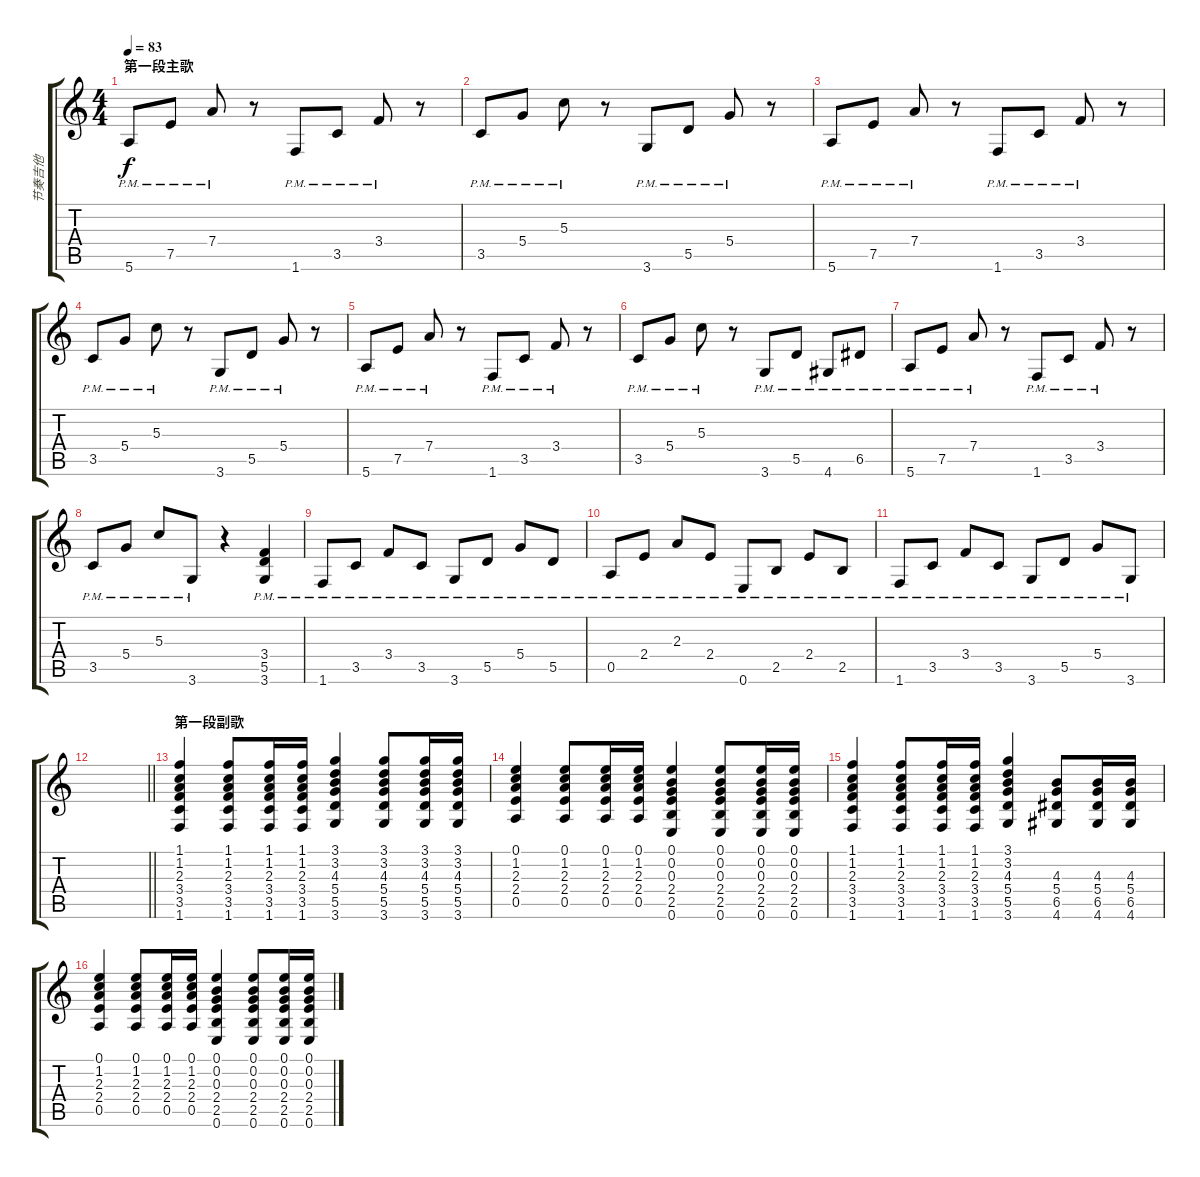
\track ("节奏吉他" "节奏吉他") {mute instrument electricguitarmuted}
\staff {score tabs}
\tuning (E4 B3 G3 D3 A2 E2) {hide}
\ts (4 4)
\section ("" "第一段主歌")
\tempo 83
\clef g2
\ks c
5.6{pm}.8{dy f} 7.5{pm}.8 7.4{pm}.8 r.8 1.6{pm}.8 3.5{pm}.8 3.4{pm}.8 r.8 |
3.5{pm}.8 5.4{pm}.8 5.3{pm}.8 r.8 3.6{pm}.8 5.5{pm}.8 5.4{pm}.8 r.8 |
5.6{pm}.8 7.5{pm}.8 7.4{pm}.8 r.8 1.6{pm}.8 3.5{pm}.8 3.4{pm}.8 r.8 |
3.5{pm}.8 5.4{pm}.8 5.3{pm}.8 r.8 3.6{pm}.8 5.5{pm}.8 5.4{pm}.8 r.8 |
5.6{pm}.8 7.5{pm}.8 7.4{pm}.8 r.8 1.6{pm}.8 3.5{pm}.8 3.4{pm}.8 r.8 |
3.5{pm}.8 5.4{pm}.8 5.3{pm}.8 r.8 3.6{pm}.8 5.5{pm}.8 4.6{pm}.8 6.5{pm}.8 |
5.6{pm}.8 7.5{pm}.8 7.4{pm}.8 r.8 1.6{pm}.8 3.5{pm}.8 3.4{pm}.8 r.8 |
3.5{pm}.8 5.4{pm}.8 5.3{pm}.8 3.6{pm}.8 r.4 (3.4{pm} 5.5{pm} 3.6{pm}).4 |
1.6{pm}.8 3.5{pm}.8 3.4{pm}.8 3.5{pm}.8 3.6{pm}.8 5.5{pm}.8 5.4{pm}.8 5.5{pm}.8 |
0.5{pm}.8 2.4{pm}.8 2.3{pm}.8 2.4{pm}.8 0.6{pm}.8 2.5{pm}.8 2.4{pm}.8 2.5{pm}.8 |
1.6{pm}.8 3.5{pm}.8 3.4{pm}.8 3.5{pm}.8 3.6{pm}.8 5.5{pm}.8 5.4{pm}.8 3.6{pm}.8 |
\barLineRight lightlight
|
\section ("" "第一段副歌")
(1.1 1.2 2.3 3.4 3.5 1.6).4 (1.1 1.2 2.3 3.4 3.5 1.6).8 (1.1 1.2 2.3 3.4 3.5 1.6).16 (1.1 1.2 2.3 3.4 3.5 1.6).16 (3.1 3.2 4.3 5.4 5.5 3.6).4 (3.1 3.2 4.3 5.4 5.5 3.6).8 (3.1 3.2 4.3 5.4 5.5 3.6).16 (3.1 3.2 4.3 5.4 5.5 3.6).16 |
(0.1 1.2 2.3 2.4 0.5).4 (0.1 1.2 2.3 2.4 0.5).8 (0.1 1.2 2.3 2.4 0.5).16 (0.1 1.2 2.3 2.4 0.5).16 (0.1 0.2 0.3 2.4 2.5 0.6).4 (0.1 0.2 0.3 2.4 2.5 0.6).8 (0.1 0.2 0.3 2.4 2.5 0.6).16 (0.1 0.2 0.3 2.4 2.5 0.6).16 |
(1.1 1.2 2.3 3.4 3.5 1.6).4 (1.1 1.2 2.3 3.4 3.5 1.6).8 (1.1 1.2 2.3 3.4 3.5 1.6).16 (1.1 1.2 2.3 3.4 3.5 1.6).16 (3.1 3.2 4.3 5.4 5.5 3.6).4 (4.3 5.4 6.5 4.6).8 (4.3 5.4 6.5 4.6).16 (4.3 5.4 6.5 4.6).16 |
(0.1 1.2 2.3 2.4 0.5).4 (0.1 1.2 2.3 2.4 0.5).8 (0.1 1.2 2.3 2.4 0.5).16 (0.1 1.2 2.3 2.4 0.5).16 (0.1 0.2 0.3 2.4 2.5 0.6).4 (0.1 0.2 0.3 2.4 2.5 0.6).8 (0.1 0.2 0.3 2.4 2.5 0.6).16 (0.1 0.2 0.3 2.4 2.5 0.6).16
